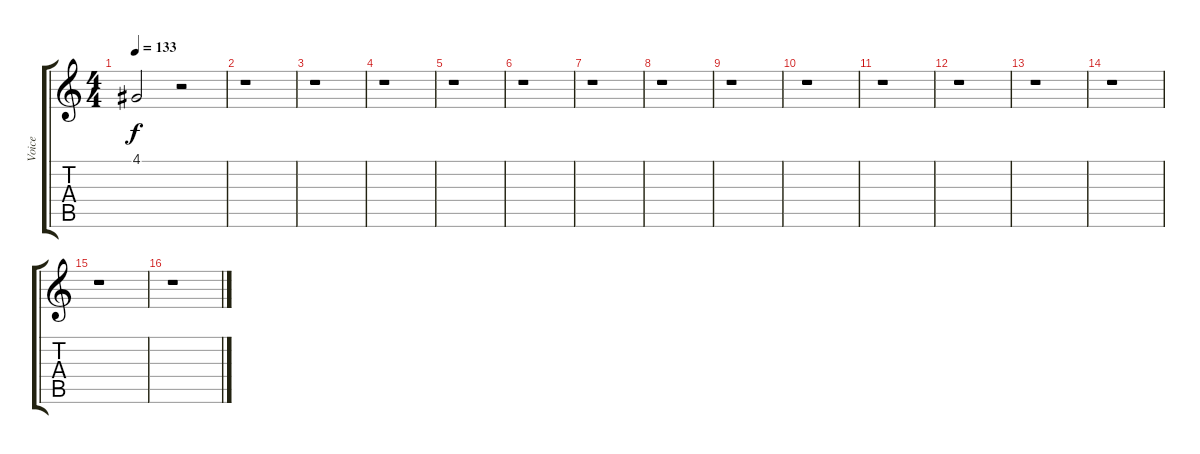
\track ("Voice" "Voice") {instrument synthvoice}
\staff {score tabs}
\tuning (E4 B3 G3 D3 A2 E2) {hide}
\ts (4 4)
\tempo 133
\clef g2
\ks c
4.1.2{dy f} r.2 |
r.1 |
r.1 |
r.1 |
r.1 |
r.1 |
r.1 |
r.1 |
r.1 |
r.1 |
r.1 |
r.1 |
r.1 |
r.1 |
r.1 |
r.1
